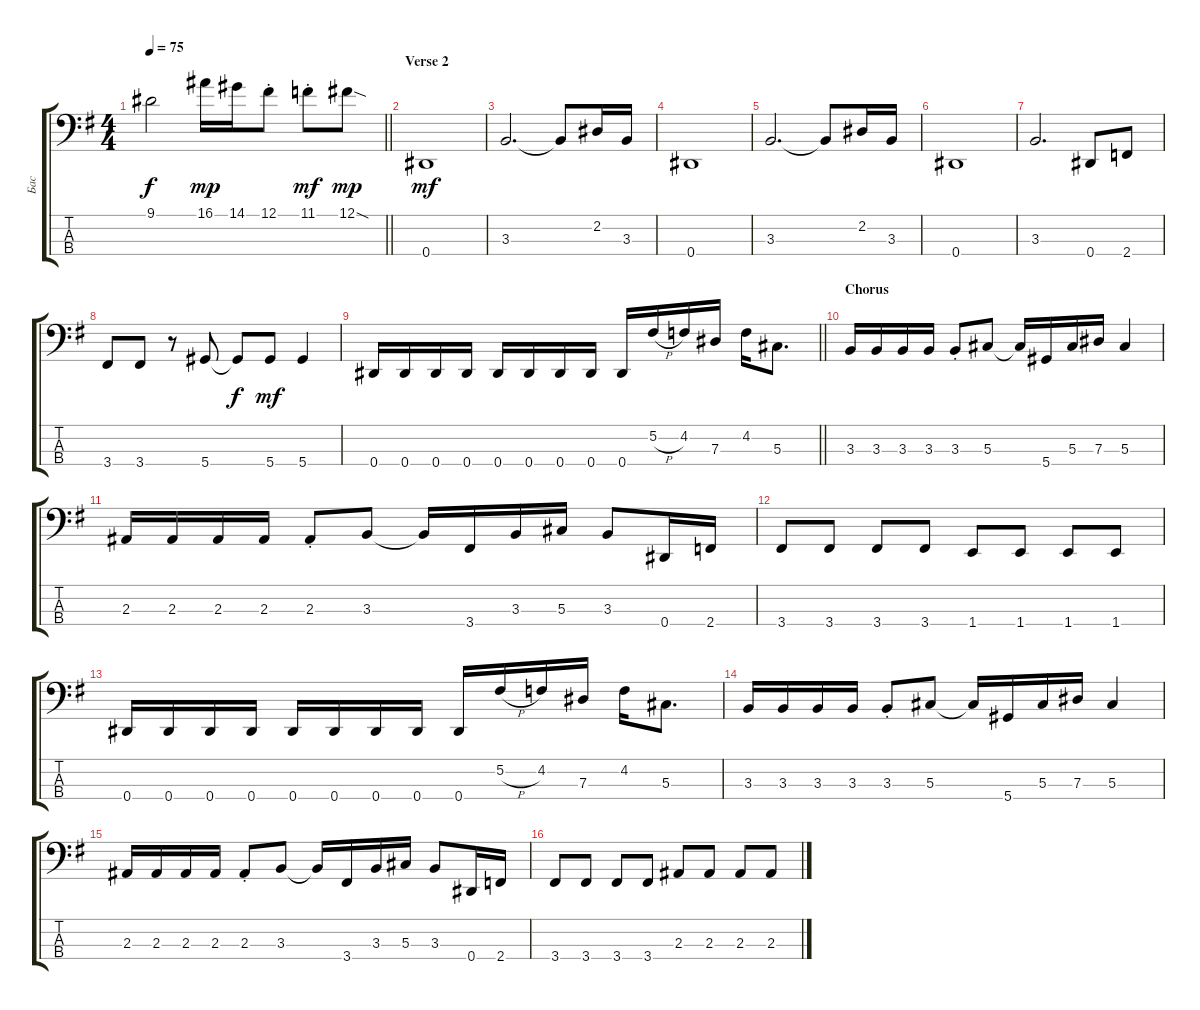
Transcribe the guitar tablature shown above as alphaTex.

\track ("Бас" "Бас") {instrument electricbassfinger}
\staff {score tabs}
\tuning (Gb2 Db2 Ab1 Eb1) {hide}
\ts (4 4)
\tempo 75
\clef f4
\barLineRight lightlight
\ks eminor
9.1{t}.2{dy f} 16.1.16{dy mp} 14.1.16 12.1{st}.8 11.1{st}.8{dy mf} 12.1{sod}.8{dy mp} |
\section ("" "Verse 2")
0.4.1{dy mf} |
3.3.2{d} 3.3{t}.8 2.2.16 3.3.16 |
0.4.1 |
3.3.2{d} 3.3{t}.8 2.2.16 3.3.16 |
0.4.1 |
3.3.2{d} 0.4.8 2.4.8 |
3.4.8 3.4.8 r.8 5.4.8 5.4{t}.8{dy f} 5.4.8{dy mf} 5.4.4 |
\barLineRight lightlight
0.4.16 0.4.16 0.4.16 0.4.16 0.4.16 0.4.16 0.4.16 0.4.16 0.4.16 5.2{h}.16 4.2.16 7.3.16 4.2.16 5.3.8{d} |
\section ("" "Chorus")
3.3.16 3.3.16 3.3.16 3.3.16 3.3{st}.8 5.3.8 5.3{t}.16 5.4.16 5.3.16 7.3.16 5.3.4 |
2.3.16 2.3.16 2.3.16 2.3.16 2.3{st}.8 3.3.8 3.3{t}.16 3.4.16 3.3.16 5.3.16 3.3.8 0.4.16 2.4.16 |
3.4.8 3.4.8 3.4.8 3.4.8 1.4.8 1.4.8 1.4.8 1.4.8 |
0.4.16 0.4.16 0.4.16 0.4.16 0.4.16 0.4.16 0.4.16 0.4.16 0.4.16 5.2{h}.16 4.2.16 7.3.16 4.2.16 5.3.8{d} |
3.3.16 3.3.16 3.3.16 3.3.16 3.3{st}.8 5.3.8 5.3{t}.16 5.4.16 5.3.16 7.3.16 5.3.4 |
2.3.16 2.3.16 2.3.16 2.3.16 2.3{st}.8 3.3.8 3.3{t}.16 3.4.16 3.3.16 5.3.16 3.3.8 0.4.16 2.4.16 |
3.4.8 3.4.8 3.4.8 3.4.8 2.3.8 2.3.8 2.3.8 2.3.8
